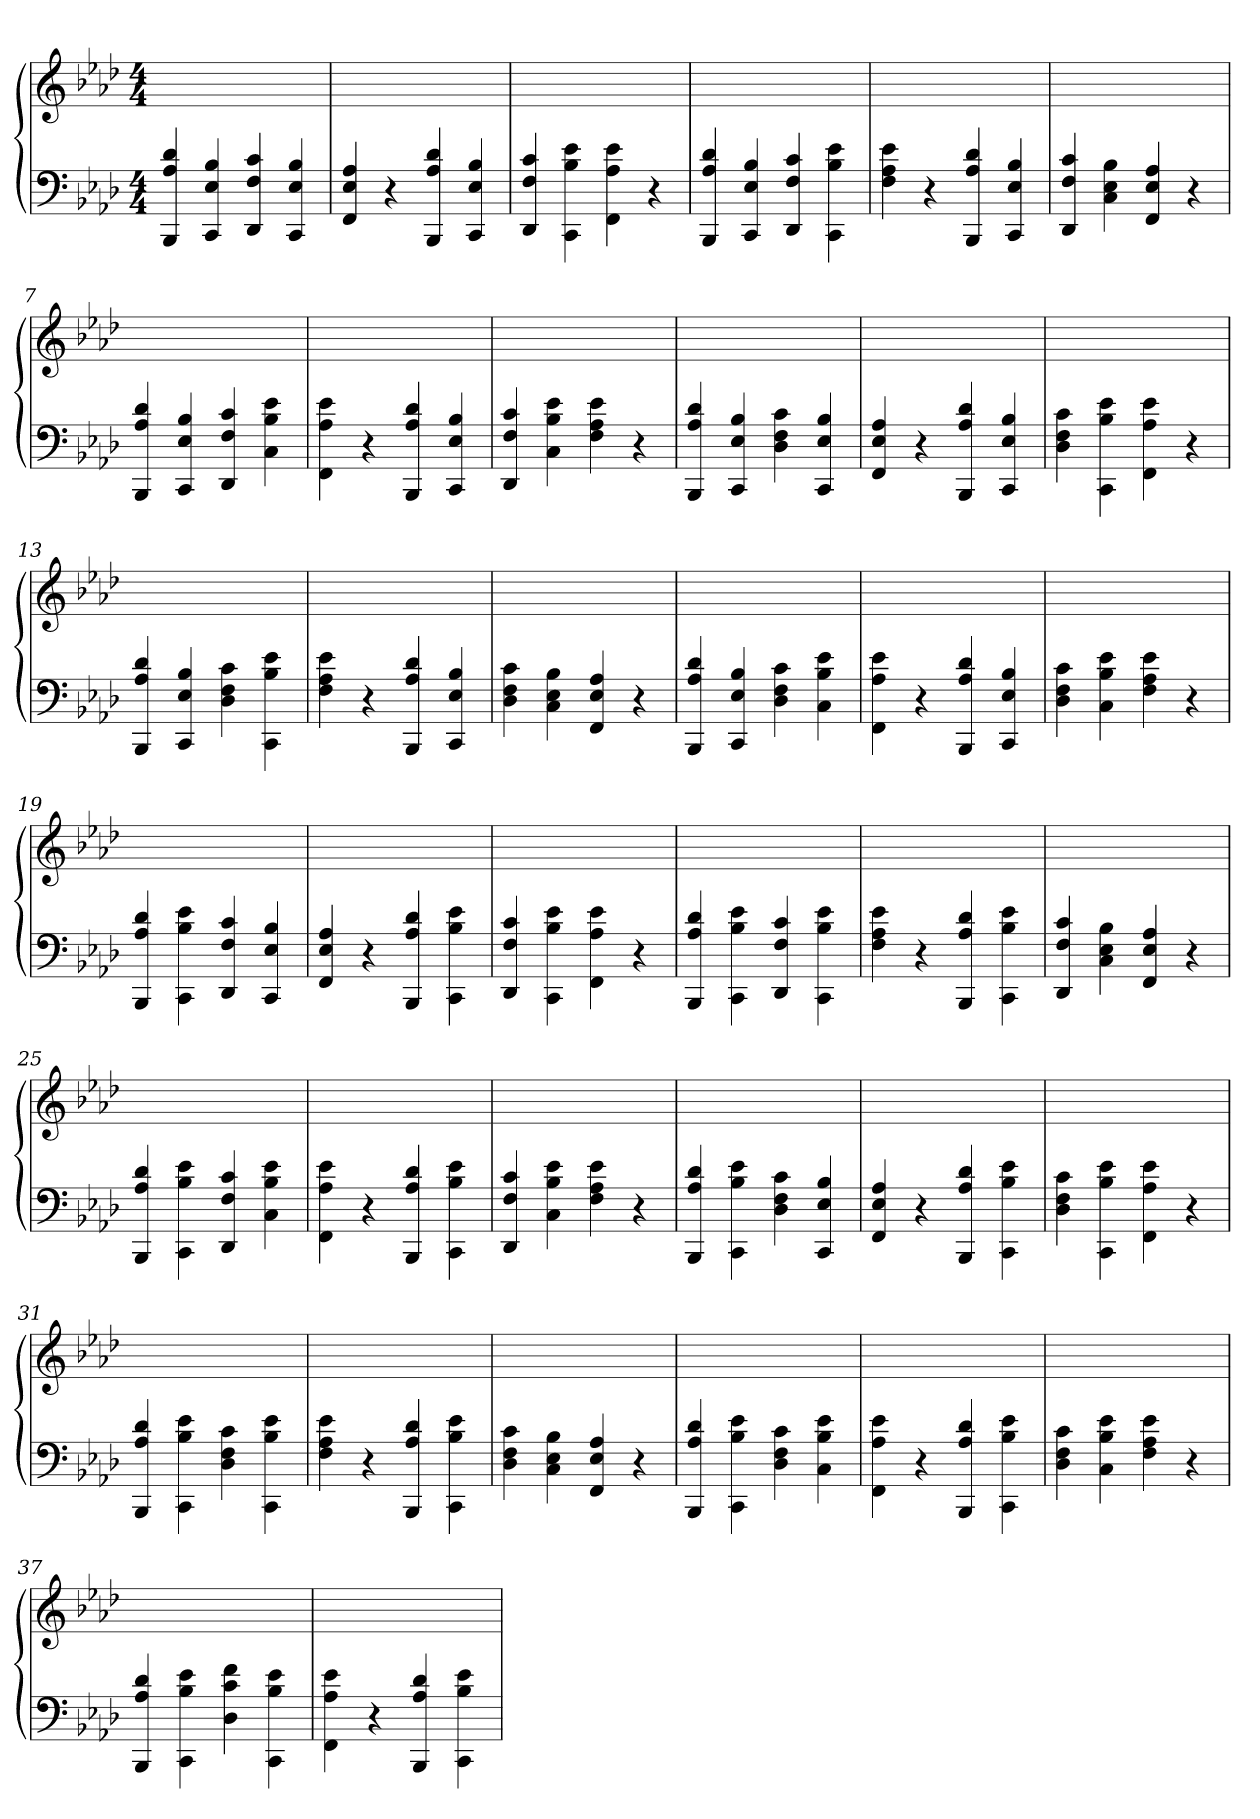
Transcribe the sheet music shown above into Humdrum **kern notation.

**kern	**kern
*part2	*part1
*staff2	*staff1
*clefF4	*clefG2
*k[b-e-a-d-]	*k[b-e-a-d-]
*A-:	*A-:
*M4/4	*M4/4
*MM60	*MM60
=1	=1
4BBB- 4A- 4d-	1ryy
4CC 4E- 4B-	.
4DD- 4F 4c	.
4CC 4E- 4B-	.
=2	=2
4FF 4E- 4A-	1ryy
4r	.
4BBB- 4A- 4d-	.
4CC 4E- 4B-	.
=3	=3
4DD- 4F 4c	1ryy
4CC 4B- 4e-	.
4FF 4A- 4e-	.
4r	.
=4	=4
4BBB- 4A- 4d-	1ryy
4CC 4E- 4B-	.
4DD- 4F 4c	.
4CC 4B- 4e-	.
=5	=5
4F 4A- 4e-	1ryy
4r	.
4BBB- 4A- 4d-	.
4CC 4E- 4B-	.
=6	=6
4DD- 4F 4c	1ryy
4C 4E- 4B-	.
4FF 4E- 4A-	.
4r	.
=7	=7
4BBB- 4A- 4d-	1ryy
4CC 4E- 4B-	.
4DD- 4F 4c	.
4C 4B- 4e-	.
=8	=8
4FF 4A- 4e-	1ryy
4r	.
4BBB- 4A- 4d-	.
4CC 4E- 4B-	.
=9	=9
4DD- 4F 4c	1ryy
4C 4B- 4e-	.
4F 4A- 4e-	.
4r	.
=10	=10
4BBB- 4A- 4d-	1ryy
4CC 4E- 4B-	.
4D- 4F 4c	.
4CC 4E- 4B-	.
=11	=11
4FF 4E- 4A-	1ryy
4r	.
4BBB- 4A- 4d-	.
4CC 4E- 4B-	.
=12	=12
4D- 4F 4c	1ryy
4CC 4B- 4e-	.
4FF 4A- 4e-	.
4r	.
=13	=13
4BBB- 4A- 4d-	1ryy
4CC 4E- 4B-	.
4D- 4F 4c	.
4CC 4B- 4e-	.
=14	=14
4F 4A- 4e-	1ryy
4r	.
4BBB- 4A- 4d-	.
4CC 4E- 4B-	.
=15	=15
4D- 4F 4c	1ryy
4C 4E- 4B-	.
4FF 4E- 4A-	.
4r	.
=16	=16
4BBB- 4A- 4d-	1ryy
4CC 4E- 4B-	.
4D- 4F 4c	.
4C 4B- 4e-	.
=17	=17
4FF 4A- 4e-	1ryy
4r	.
4BBB- 4A- 4d-	.
4CC 4E- 4B-	.
=18	=18
4D- 4F 4c	1ryy
4C 4B- 4e-	.
4F 4A- 4e-	.
4r	.
=19	=19
4BBB- 4A- 4d-	1ryy
4CC 4B- 4e-	.
4DD- 4F 4c	.
4CC 4E- 4B-	.
=20	=20
4FF 4E- 4A-	1ryy
4r	.
4BBB- 4A- 4d-	.
4CC 4B- 4e-	.
=21	=21
4DD- 4F 4c	1ryy
4CC 4B- 4e-	.
4FF 4A- 4e-	.
4r	.
=22	=22
4BBB- 4A- 4d-	1ryy
4CC 4B- 4e-	.
4DD- 4F 4c	.
4CC 4B- 4e-	.
=23	=23
4F 4A- 4e-	1ryy
4r	.
4BBB- 4A- 4d-	.
4CC 4B- 4e-	.
=24	=24
4DD- 4F 4c	1ryy
4C 4E- 4B-	.
4FF 4E- 4A-	.
4r	.
=25	=25
4BBB- 4A- 4d-	1ryy
4CC 4B- 4e-	.
4DD- 4F 4c	.
4C 4B- 4e-	.
=26	=26
4FF 4A- 4e-	1ryy
4r	.
4BBB- 4A- 4d-	.
4CC 4B- 4e-	.
=27	=27
4DD- 4F 4c	1ryy
4C 4B- 4e-	.
4F 4A- 4e-	.
4r	.
=28	=28
4BBB- 4A- 4d-	1ryy
4CC 4B- 4e-	.
4D- 4F 4c	.
4CC 4E- 4B-	.
=29	=29
4FF 4E- 4A-	1ryy
4r	.
4BBB- 4A- 4d-	.
4CC 4B- 4e-	.
=30	=30
4D- 4F 4c	1ryy
4CC 4B- 4e-	.
4FF 4A- 4e-	.
4r	.
=31	=31
4BBB- 4A- 4d-	1ryy
4CC 4B- 4e-	.
4D- 4F 4c	.
4CC 4B- 4e-	.
=32	=32
4F 4A- 4e-	1ryy
4r	.
4BBB- 4A- 4d-	.
4CC 4B- 4e-	.
=33	=33
4D- 4F 4c	1ryy
4C 4E- 4B-	.
4FF 4E- 4A-	.
4r	.
=34	=34
4BBB- 4A- 4d-	1ryy
4CC 4B- 4e-	.
4D- 4F 4c	.
4C 4B- 4e-	.
=35	=35
4FF 4A- 4e-	1ryy
4r	.
4BBB- 4A- 4d-	.
4CC 4B- 4e-	.
=36	=36
4D- 4F 4c	1ryy
4C 4B- 4e-	.
4F 4A- 4e-	.
4r	.
=37	=37
4BBB- 4A- 4d-	1ryy
4CC 4B- 4e-	.
4D- 4c 4f	.
4CC 4B- 4e-	.
=38	=38
4FF 4A- 4e-	1ryy
4r	.
4BBB- 4A- 4d-	.
4CC 4B- 4e-	.
=	=
*-	*-
